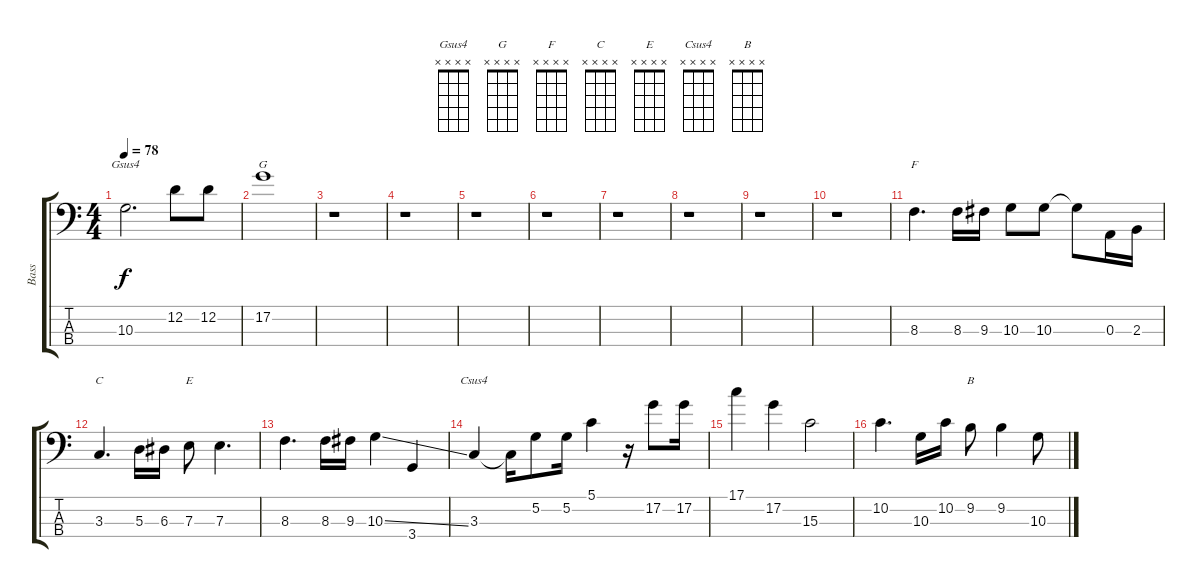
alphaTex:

\track ("Bass" "Bass") {instrument electricbassfinger}
\staff {score tabs}
\tuning (G2 D2 A1 E1) {hide}
\chord ("Gsus4" x x x x)
\chord ("G" x x x x)
\chord ("F" x x x x)
\chord ("C" x x x x)
\chord ("E" x x x x)
\chord ("Csus4" x x x x)
\chord ("B" x x x x)
\ts (4 4)
\tempo 78
\clef f4
\ks c
10.3.2{d ch "Gsus4" dy f} 12.2.8 12.2.8 |
17.2.1{ch "G"} |
r.1 |
r.1 |
r.1 |
r.1 |
r.1 |
r.1 |
r.1 |
r.1 |
8.3.4{d ch "F"} 8.3.16 9.3.16 10.3.8 10.3.8 10.3{t}.8 0.3.16 2.3.16 |
3.3.4{d ch "C"} 5.3.16 6.3.16 7.3.8{ch "E"} 7.3.4{d} |
8.3.4{d} 8.3.16 9.3.16 10.3{ss}.4 3.4.4 |
3.3.4{ch "Csus4"} 3.3{t}.16 5.2.8 5.2.16 5.1.4 r.16 17.2.8 17.2.16 |
17.1.4 17.2.4 15.3.2 |
10.2.4{d} 10.3.16 10.2.16 9.2.8{ch "B"} 9.2.4 10.3.8
